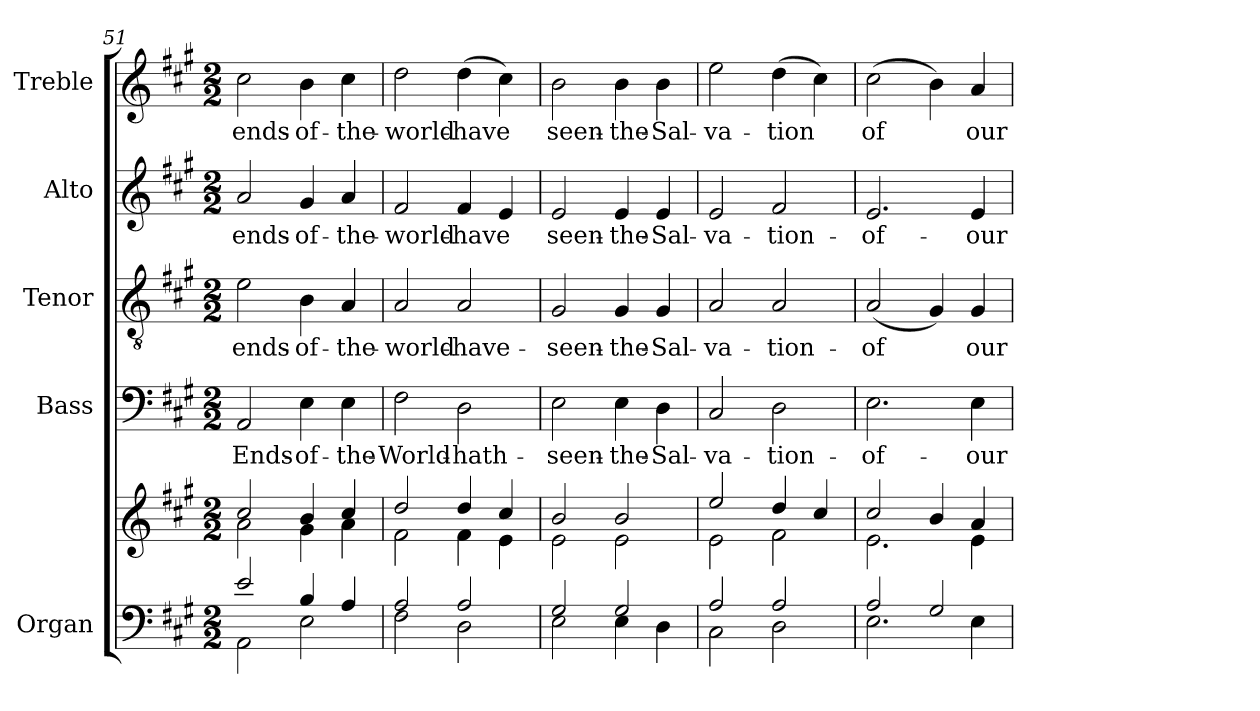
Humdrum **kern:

**kern	**kern	**kern	**text	**kern	**text	**kern	**text	**kern	**text
*part5	*part5	*part4	*part4	*part3	*part3	*part2	*part2	*part1	*part1
*staff6	*staff5	*staff4	*staff4	*staff3	*staff3	*staff2	*staff2	*staff1	*staff1
*I"Organ	*	*I"Bass	*	*I"Tenor	*	*I"Alto	*	*I"Treble	*
*I'Org.	*	*I'B.	*	*I'T.	*	*I'A.	*	*I'Tr.	*
*clefF4	*clefG2	*clefF4	*	*clefGv2	*	*clefG2	*	*clefG2	*
*	*	*	*	*ITrd7c12	*	*	*	*	*
*k[f#c#g#]	*k[f#c#g#]	*k[f#c#g#]	*	*k[f#c#g#]	*	*k[f#c#g#]	*	*k[f#c#g#]	*
*A:	*A:	*A:	*	*A:	*	*A:	*	*A:	*
*M2/2	*M2/2	*M2/2	*	*M2/2	*	*M2/2	*	*M2/2	*
=51	=51	=51	=51	=51	=51	=51	=51	=51	=51
*^	*^	*	*	*	*	*	*	*	*
!	!	!	!	!	!LO:LY:b:color=#000000	!	!	!	!	!	!
!	!	!	!	!	!	!	!LO:LY:b:color=#000000	!	!	!	!
!	!	!	!	!	!	!	!	!	!LO:LY:b:color=#000000	!	!
!	!	!	!	!	!	!	!	!	!	!	!LO:LY:b:color=#000000
2ei/	2AAi\	2cc#i/	2ai\	2AAi/	-Ends-	2Ei\	-ends-	2ai/	-ends-	2cc#i\	-ends-
!	!	!	!	!	!LO:LY:b:color=#000000	!	!	!	!	!	!
!	!	!	!	!	!	!	!LO:LY:b:color=#000000	!	!	!	!
!	!	!	!	!	!	!	!	!	!LO:LY:b:color=#000000	!	!
!	!	!	!	!	!	!	!	!	!	!	!LO:LY:b:color=#000000
4Bi/	2Ei\	4bi/	4g#i\	4Ei\	-of-	4BBi\	-of-	4g#i/	-of-	4bi\	-of-
!	!	!	!	!	!LO:LY:b:color=#000000	!	!	!	!	!	!
!	!	!	!	!	!	!	!LO:LY:b:color=#000000	!	!	!	!
!	!	!	!	!	!	!	!	!	!LO:LY:b:color=#000000	!	!
!	!	!	!	!	!	!	!	!	!	!	!LO:LY:b:color=#000000
4Ai/	.	4cc#i/	4ai\	4Ei\	-the-	4AAi/	-the-	4ai/	-the-	4cc#i\	-the-
=52	=52	=52	=52	=52	=52	=52	=52	=52	=52	=52	=52
!	!	!	!	!	!LO:LY:b:color=#000000	!	!	!	!	!	!
!	!	!	!	!	!	!	!LO:LY:b:color=#000000	!	!	!	!
!	!	!	!	!	!	!	!	!	!LO:LY:b:color=#000000	!	!
!	!	!	!	!	!	!	!	!	!	!	!LO:LY:b:color=#000000
2Ai/	2F#i\	2ddi/	2f#i\	2F#i\	-World-	2AAi/	-world-	2f#i/	-world-	2ddi\	-world-
!	!	!	!	!	!LO:LY:b:color=#000000	!	!	!	!	!	!
!	!	!	!	!	!	!	!LO:LY:b:color=#000000	!	!	!	!
!	!	!	!	!	!	!	!	!	!LO:LY:b:color=#000000	!	!
!	!	!	!	!	!	!	!	!	!	!	!LO:LY:b:color=#000000
2Ai/	2Di\	4ddi/	4f#i\	2Di\	-hath-	2AAi/	-have-	4f#i/	-have	(4ddi\	-have
.	.	4cc#i/	4ei\	.	.	.	.	4ei/	.	4cc#i\)	.
=53	=53	=53	=53	=53	=53	=53	=53	=53	=53	=53	=53
!	!	!	!	!	!LO:LY:b:color=#000000	!	!	!	!	!	!
!	!	!	!	!	!	!	!LO:LY:b:color=#000000	!	!	!	!
!	!	!	!	!	!	!	!	!	!LO:LY:b:color=#000000	!	!
!	!	!	!	!	!	!	!	!	!	!	!LO:LY:b:color=#000000
2G#i/	2Ei\	2bi/	2ei\	2Ei\	-seen-	2GG#i/	-seen-	2ei/	seen-	2bi\	seen-
!	!	!	!	!	!LO:LY:b:color=#000000	!	!	!	!	!	!
!	!	!	!	!	!	!	!LO:LY:b:color=#000000	!	!	!	!
!	!	!	!	!	!	!	!	!	!LO:LY:b:color=#000000	!	!
!	!	!	!	!	!	!	!	!	!	!	!LO:LY:b:color=#000000
2G#i/	4Ei\	2bi/	2ei\	4Ei\	-the-	4GG#i/	-the-	4ei/	-the-	4bi\	-the-
!	!	!	!	!	!LO:LY:b:color=#000000	!	!	!	!	!	!
!	!	!	!	!	!	!	!LO:LY:b:color=#000000	!	!	!	!
!	!	!	!	!	!	!	!	!	!LO:LY:b:color=#000000	!	!
!	!	!	!	!	!	!	!	!	!	!	!LO:LY:b:color=#000000
.	4Di\	.	.	4Di\	-Sal-	4GG#i/	-Sal-	4ei/	-Sal-	4bi\	-Sal-
=54	=54	=54	=54	=54	=54	=54	=54	=54	=54	=54	=54
!	!	!	!	!	!LO:LY:b:color=#000000	!	!	!	!	!	!
!	!	!	!	!	!	!	!LO:LY:b:color=#000000	!	!	!	!
!	!	!	!	!	!	!	!	!	!LO:LY:b:color=#000000	!	!
!	!	!	!	!	!	!	!	!	!	!	!LO:LY:b:color=#000000
2Ai/	2C#i\	2eei/	2ei\	2C#i/	-va-	2AAi/	-va-	2ei/	-va-	2eei\	-va-
!	!	!	!	!	!LO:LY:b:color=#000000	!	!	!	!	!	!
!	!	!	!	!	!	!	!LO:LY:b:color=#000000	!	!	!	!
!	!	!	!	!	!	!	!	!	!LO:LY:b:color=#000000	!	!
!	!	!	!	!	!	!	!	!	!	!	!LO:LY:b:color=#000000
2Ai/	2Di\	4ddi/	2f#i\	2Di\	-tion-	2AAi/	-tion-	2f#i/	-tion-	(4ddi\	-tion
.	.	4cc#i/	.	.	.	.	.	.	.	4cc#i\)	.
=55	=55	=55	=55	=55	=55	=55	=55	=55	=55	=55	=55
!	!	!	!	!	!LO:LY:b:color=#000000	!	!	!	!	!	!
!	!	!	!	!	!	!	!LO:LY:b:color=#000000	!	!	!	!
!	!	!	!	!	!	!	!	!	!LO:LY:b:color=#000000	!	!
!	!	!	!	!	!	!	!	!	!	!	!LO:LY:b:color=#000000
2Ai/	2.Ei\	2cc#i/	2.ei\	2.Ei\	-of-	(2AAi/	-of	2.ei/	-of-	(2cc#i\	of
2G#i/	.	4bi/	.	.	.	4GG#i/)	.	.	.	4bi\)	.
!	!	!	!	!	!LO:LY:b:color=#000000	!	!	!	!	!	!
!	!	!	!	!	!	!	!LO:LY:b:color=#000000	!	!	!	!
!	!	!	!	!	!	!	!	!	!LO:LY:b:color=#000000	!	!
!	!	!	!	!	!	!	!	!	!	!	!LO:LY:b:color=#000000
.	4Ei\	4ai/	4ei\	4Ei\	-our-	4GG#i/	our-	4ei/	-our-	4ai/	our-
*v	*v	*	*	*	*	*	*	*	*	*	*
*	*v	*v	*	*	*	*	*	*	*	*
=	=	=	=	=	=	=	=	=	=
*-	*-	*-	*-	*-	*-	*-	*-	*-	*-
